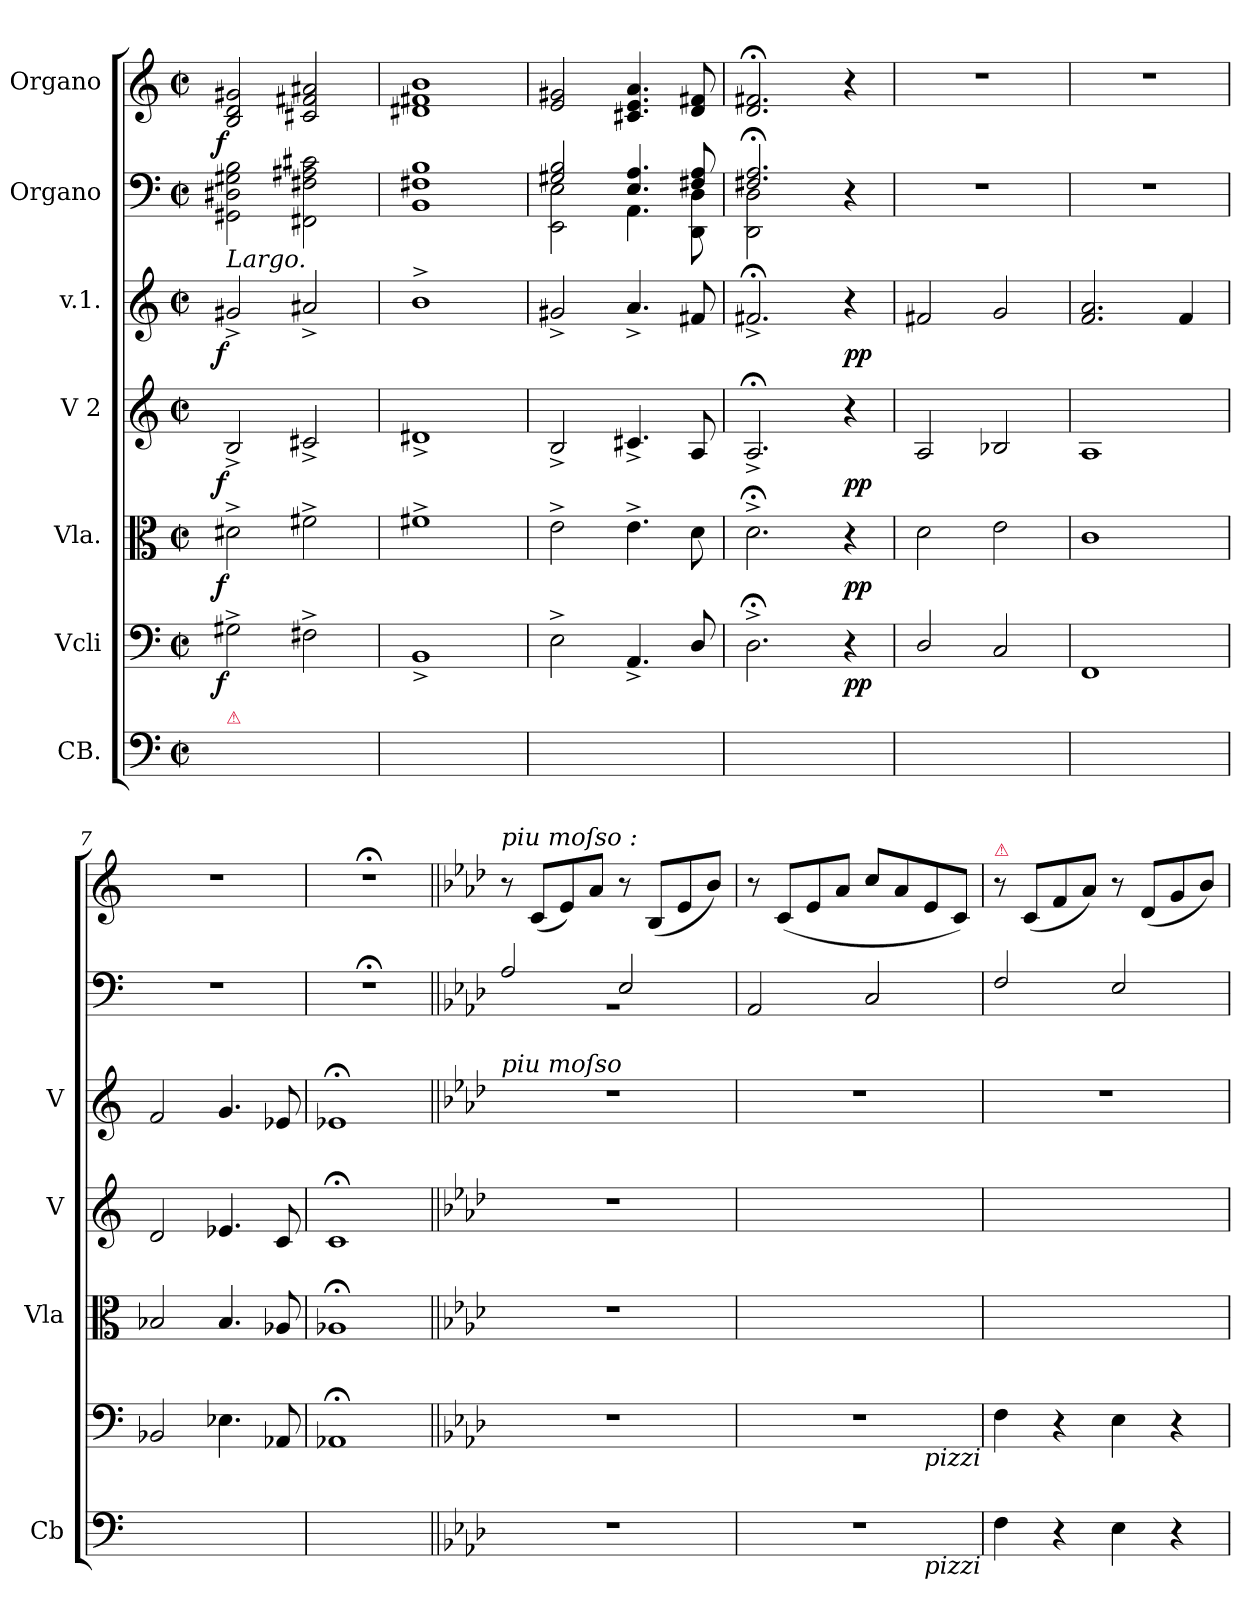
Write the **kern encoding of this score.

**kern	**kern	**dynam	**kern	**dynam	**kern	**dynam	**kern	**dynam	**kern	**kern	**dynam
*part7	*part6	*part6	*part5	*part5	*part4	*part4	*part3	*part3	*part2	*part1	*part1
*staff7	*staff6	*staff6	*staff5	*staff5	*staff4	*staff4	*staff3	*staff3	*staff2	*staff1	*staff1
*I"CB.	*I"Vcli	*	*I"Vla.	*	*I"V 2	*	*I"v.1.	*	*I"Organo	*I"Organo	*
*I'Cb	*	*	*I'Vla	*	*I'V	*	*I'V	*	*	*	*
*clefF4	*clefF4	*	*clefC3	*	*clefG2	*	*clefG2	*	*clefF4	*clefG2	*
*k[]	*k[]	*	*k[]	*	*k[]	*	*k[]	*	*k[]	*k[]	*
*M2/2	*M2/2	*	*M2/2	*	*M2/2	*	*M2/2	*	*M2/2	*M2/2	*
*met(c|)	*met(c|)	*	*met(c|)	*	*met(c|)	*	*met(c|)	*	*met(c|)	*met(c|)	*
=1	=1	=1	=1	=1	=1	=1	=1	=1	=1	=1	=1
!	!	!	!	!	!	!	!LO:TX:a:i:t=Largo.	!	!	!	!
!LO:TX:a:color=crimson:t=⚠	!	!	!	!	!	!	!	!	!	!	!
!	!	!LO:DY:rj	!	!LO:DY:rj	!	!LO:DY:rj	!	!LO:DY:rj	!	!	!LO:DY:rj
2G#X^\yy	2G#X^\	f	2d#X^\	f	2B^/	f	2g#X^/	f	2GG#X\ 2D#X\ 2G#X\ 2B\	2B/ 2d/ 2g#X/	f
2F#X^\yy	2F#X^\	.	2f#X^\	.	2c#X^/	.	2a#X^/	.	2FF#X\ 2F#X\ 2A#X\ 2c#X\	2c#X/ 2f#X/ 2a#X/	.
=2	=2	=2	=2	=2	=2	=2	=2	=2	=2	=2	=2
1BB^>/yy	1BB^>/	.	1f#X^\	.	1d#X^/	.	1b^<\	.	1BB\ 1F#X\ 1B\	1d#X/ 1f#X/ 1b/	.
=3	=3	=3	=3	=3	=3	=3	=3	=3	=3	=3	=3
*	*	*	*	*	*	*	*	*	*^	*	*
2E^\yy	2E^\	.	2e^\	.	2B^/	.	2g#X^/	.	2G#X/ 2B/	2EE\ 2E\	2e/ 2g#X/	.
4.AA^/yy	4.AA^/	.	4.e^\	.	4.c#X^/	.	4.a^/	.	4.E/ 4.A/	4.AA\	4.c#X/ 4.e/ 4.a/	.
8D/yy	8D/	.	8d\	.	8A/	.	8f#X/	.	8F#X/ 8A/	8DD\ 8D\	8d/ 8f#X/	.
=4	=4	=4	=4	=4	=4	=4	=4	=4	=4	=4	=4	=4
!	!	!	!	!	!	!	!	!	!	!LO:N:vis=2	!	!
2.D^<\yy	2.D;<^<\	.	2.d;<^<\	.	2.A;<^/	.	2.f#X;<^/	.	2.F#X;</ 2.A;</	2.DD\ 2.D\	2.d;</ 2.f#X;</	.
4ryy	4r	pp	4r	pp	4r	pp	4r	pp	4r	4ryy	4r	.
*	*	*	*	*	*	*	*	*	*v	*v	*	*
=5	=5	=5	=5	=5	=5	=5	=5	=5	=5	=5	=5
2D/yy	2D/	.	2d\	.	2A/	.	2f#X/	.	1r	1r	.
2C/yy	2C/	.	2e\	.	2B-X/	.	2g/	.	.	.	.
=6	=6	=6	=6	=6	=6	=6	=6	=6	=6	=6	=6
1FF/yy	1FF/	.	1c\	.	1A/	.	2.f/ 2.a/	.	1r	1r	.
.	.	.	.	.	.	.	4f/	.	.	.	.
=7	=7	=7	=7	=7	=7	=7	=7	=7	=7	=7	=7
2BB-X/yy	2BB-X/	.	2B-X/	.	2d/	.	2f/	.	1r	1r	.
4.E-X\yy	4.E-X\	.	4.B-/	.	4.e-X/	.	4.g/	.	.	.	.
8AA-X/yy	8AA-X/	.	8A-X/	.	8c/	.	8e-X/	.	.	.	.
=8	=8	=8	=8	=8	=8	=8	=8	=8	=8	=8	=8
1AA-X/yy	1AA-X;</	.	1A-X;</	.	1c;</	.	1e-X;</	.	1r;<	1r;<	.
=9||	=9||	=9||	=9||	=9||	=9||	=9||	=9||	=9||	=9||	=9||	=9||
*k[b-e-a-d-]	*k[b-e-a-d-]	*	*k[b-e-a-d-]	*	*k[b-e-a-d-]	*	*k[b-e-a-d-]	*	*k[b-e-a-d-]	*k[b-e-a-d-]	*
*	*	*	*	*	*	*	*	*	*^	*	*
!	!	!	!	!	!	!	!	!	!	!	!LO:TX:a:i:t=piu moſso &colon;	!
!	!	!	!	!	!	!	!LO:TX:a:i:t=piu moſso	!	!	!	!	!
1r	1r	.	1r	.	1r	.	1r	.	2A-/	1r	8r	.
.	.	.	.	.	.	.	.	.	.	.	(8c/L	.
.	.	.	.	.	.	.	.	.	.	.	8e-/)	.
.	.	.	.	.	.	.	.	.	.	.	8a-/J	.
.	.	.	.	.	.	.	.	.	2E-/	.	8r	.
.	.	.	.	.	.	.	.	.	.	.	(8B-/L	.
.	.	.	.	.	.	.	.	.	.	.	8e-/	.
.	.	.	.	.	.	.	.	.	.	.	8b-/J)	.
*	*	*	*	*	*	*	*	*	*v	*v	*	*
=10	=10	=10	=10	=10	=10	=10	=10	=10	=10	=10	=10
*^	*^	*	*	*	*	*	*	*	*	*	*
1r	2.ryy	1r	2.ryy	.	1ryy	.	1ryy	.	1r	.	2AA-/	8r	.
.	.	.	.	.	.	.	.	.	.	.	.	(8c/L	.
.	.	.	.	.	.	.	.	.	.	.	.	8e-/	.
.	.	.	.	.	.	.	.	.	.	.	.	8a-/J	.
.	.	.	.	.	.	.	.	.	.	.	2C/	8cc/L	.
.	.	.	.	.	.	.	.	.	.	.	.	8a-/	.
!	!	!	!LO:TX:b:i:t=pizzi	!	!	!	!	!	!	!	!	!	!
!	!LO:TX:b:i:t=pizzi	!	!	!	!	!	!	!	!	!	!	!	!
.	4ryy	.	4ryy	.	.	.	.	.	.	.	.	8e-/	.
.	.	.	.	.	.	.	.	.	.	.	.	8c/J)	.
=11	=11	=11	=11	=11	=11	=11	=11	=11	=11	=11	=11	=11	=11
!	!	!	!	!	!	!	!	!	!	!	!	!LO:TX:a:color=crimson:t=⚠	!
*v	*v	*	*	*	*	*	*	*	*	*	*	*	*
*	*v	*v	*	*	*	*	*	*	*	*	*	*
4F\	4F\	.	1ryy	.	1ryy	.	1r	.	2F/	8r	.
.	.	.	.	.	.	.	.	.	.	(8c/L	.
4r	4r	.	.	.	.	.	.	.	.	8f/	.
.	.	.	.	.	.	.	.	.	.	8a-/J)	.
4E-\	4E-\	.	.	.	.	.	.	.	2E-/	8r	.
.	.	.	.	.	.	.	.	.	.	(8d-/L	.
4r	4r	.	.	.	.	.	.	.	.	8g/	.
.	.	.	.	.	.	.	.	.	.	8b-/J)	.
=	=	=	=	=	=	=	=	=	=	=	=
*-	*-	*-	*-	*-	*-	*-	*-	*-	*-	*-	*-
